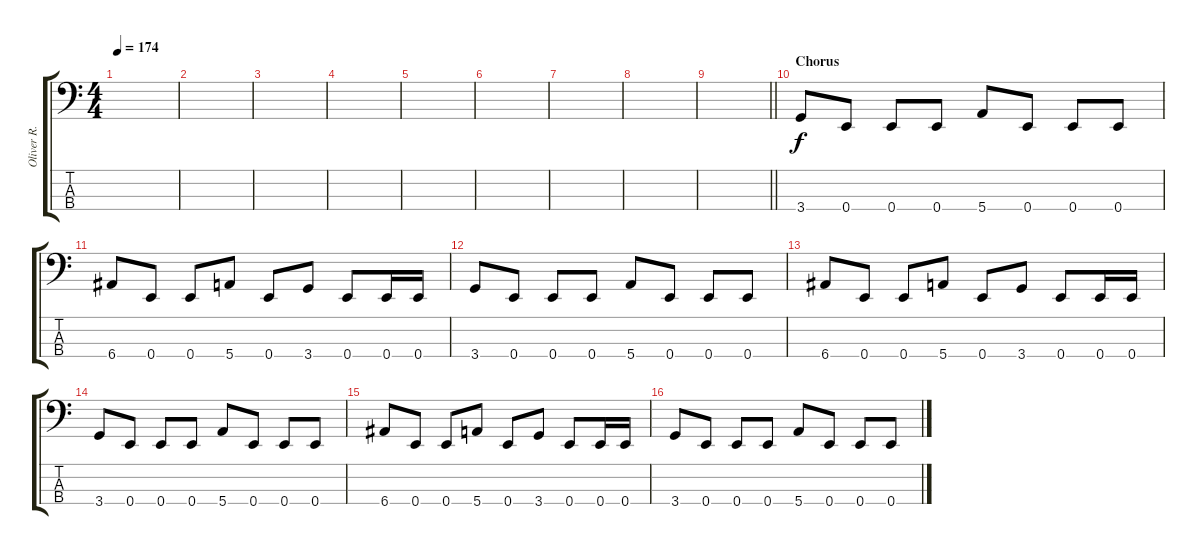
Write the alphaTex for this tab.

\track ("Oliver R. (Bass)" "Oliver R. ") {instrument electricbassfinger}
\staff {score tabs}
\tuning (G2 D2 A1 E1) {hide}
\ts (4 4)
\tempo 174
\clef f4
\ks c
|
|
|
|
|
|
|
|
\barLineRight lightlight
|
\section ("" "Chorus")
3.4.8 0.4.8 0.4.8 0.4.8 5.4.8 0.4.8 0.4.8 0.4.8 |
6.4.8 0.4.8 0.4.8 5.4.8 0.4.8 3.4.8 0.4.8 0.4.16 0.4.16 |
3.4.8 0.4.8 0.4.8 0.4.8 5.4.8 0.4.8 0.4.8 0.4.8 |
6.4.8 0.4.8 0.4.8 5.4.8 0.4.8 3.4.8 0.4.8 0.4.16 0.4.16 |
3.4.8 0.4.8 0.4.8 0.4.8 5.4.8 0.4.8 0.4.8 0.4.8 |
6.4.8 0.4.8 0.4.8 5.4.8 0.4.8 3.4.8 0.4.8 0.4.16 0.4.16 |
3.4.8 0.4.8 0.4.8 0.4.8 5.4.8 0.4.8 0.4.8 0.4.8
